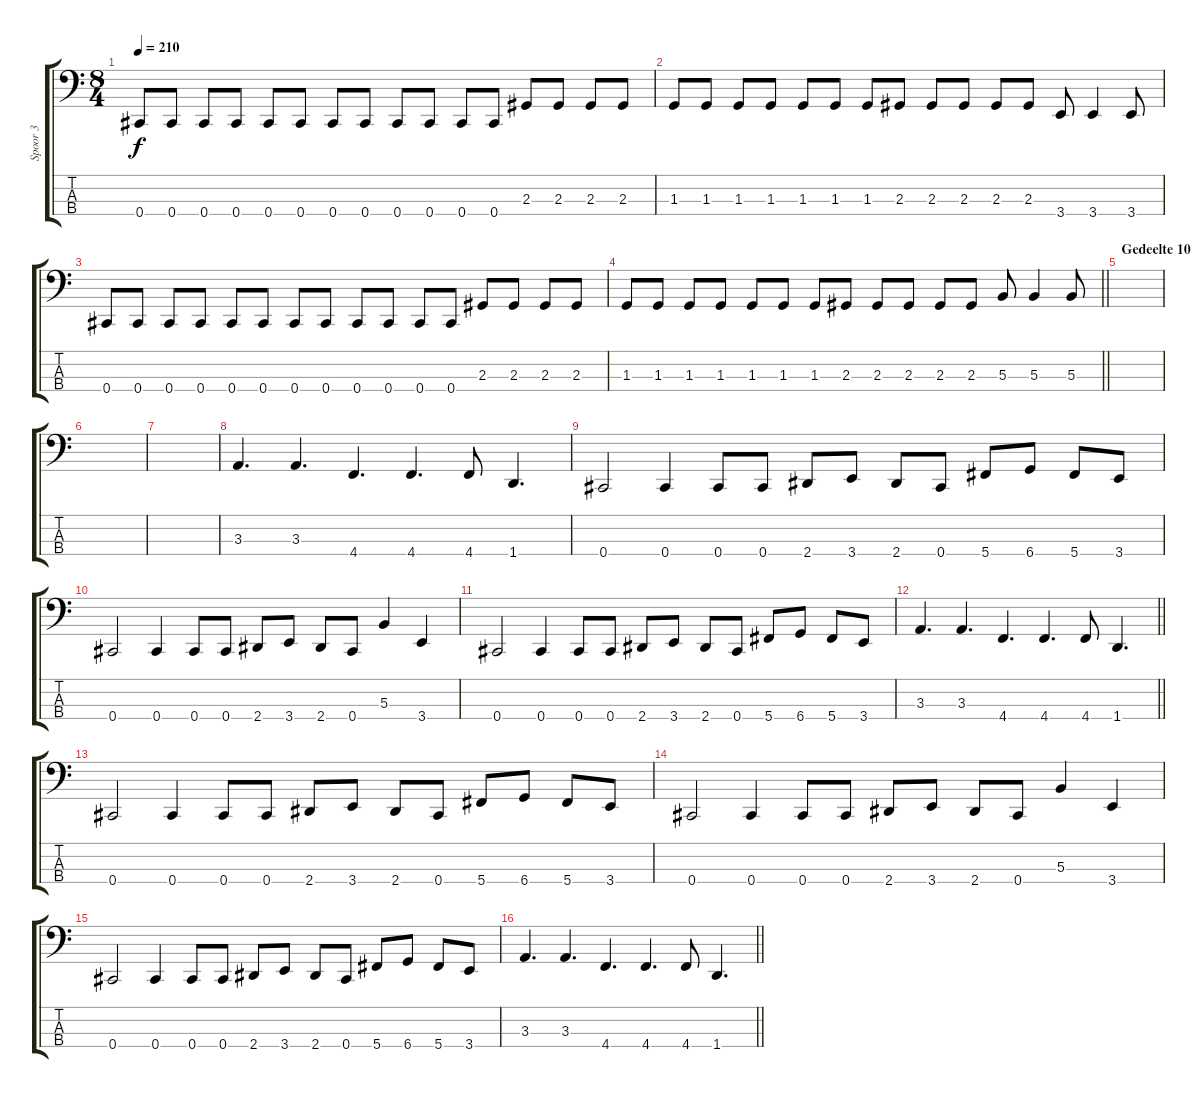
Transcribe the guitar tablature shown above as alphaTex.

\track ("Spoor 3" "Spoor 3") {instrument electricbasspick}
\staff {score tabs}
\tuning (E2 B1 Gb1 Db1) {hide}
\ts (8 4)
\tempo 210
\clef f4
\ks c
0.4.8{dy f} 0.4.8 0.4.8 0.4.8 0.4.8 0.4.8 0.4.8 0.4.8 0.4.8 0.4.8 0.4.8 0.4.8 2.3.8 2.3.8 2.3.8 2.3.8 |
1.3.8 1.3.8 1.3.8 1.3.8 1.3.8 1.3.8 1.3.8 2.3.8 2.3.8 2.3.8 2.3.8 2.3.8 3.4.8 3.4.4 3.4.8 |
0.4.8 0.4.8 0.4.8 0.4.8 0.4.8 0.4.8 0.4.8 0.4.8 0.4.8 0.4.8 0.4.8 0.4.8 2.3.8 2.3.8 2.3.8 2.3.8 |
\barLineRight lightlight
1.3.8 1.3.8 1.3.8 1.3.8 1.3.8 1.3.8 1.3.8 2.3.8 2.3.8 2.3.8 2.3.8 2.3.8 5.3.8 5.3.4 5.3.8 |
\section ("" "Gedeelte 10")
|
|
|
3.3.4{d} 3.3.4{d} 4.4.4{d} 4.4.4{d} 4.4.8 1.4.4{d} |
0.4.2 0.4.4 0.4.8 0.4.8 2.4.8 3.4.8 2.4.8 0.4.8 5.4.8 6.4.8 5.4.8 3.4.8 |
0.4.2 0.4.4 0.4.8 0.4.8 2.4.8 3.4.8 2.4.8 0.4.8 5.3.4 3.4.4 |
0.4.2 0.4.4 0.4.8 0.4.8 2.4.8 3.4.8 2.4.8 0.4.8 5.4.8 6.4.8 5.4.8 3.4.8 |
\barLineRight lightlight
3.3.4{d} 3.3.4{d} 4.4.4{d} 4.4.4{d} 4.4.8 1.4.4{d} |
0.4.2 0.4.4 0.4.8 0.4.8 2.4.8 3.4.8 2.4.8 0.4.8 5.4.8 6.4.8 5.4.8 3.4.8 |
0.4.2 0.4.4 0.4.8 0.4.8 2.4.8 3.4.8 2.4.8 0.4.8 5.3.4 3.4.4 |
0.4.2 0.4.4 0.4.8 0.4.8 2.4.8 3.4.8 2.4.8 0.4.8 5.4.8 6.4.8 5.4.8 3.4.8 |
\barLineRight lightlight
3.3.4{d} 3.3.4{d} 4.4.4{d} 4.4.4{d} 4.4.8 1.4.4{d}
